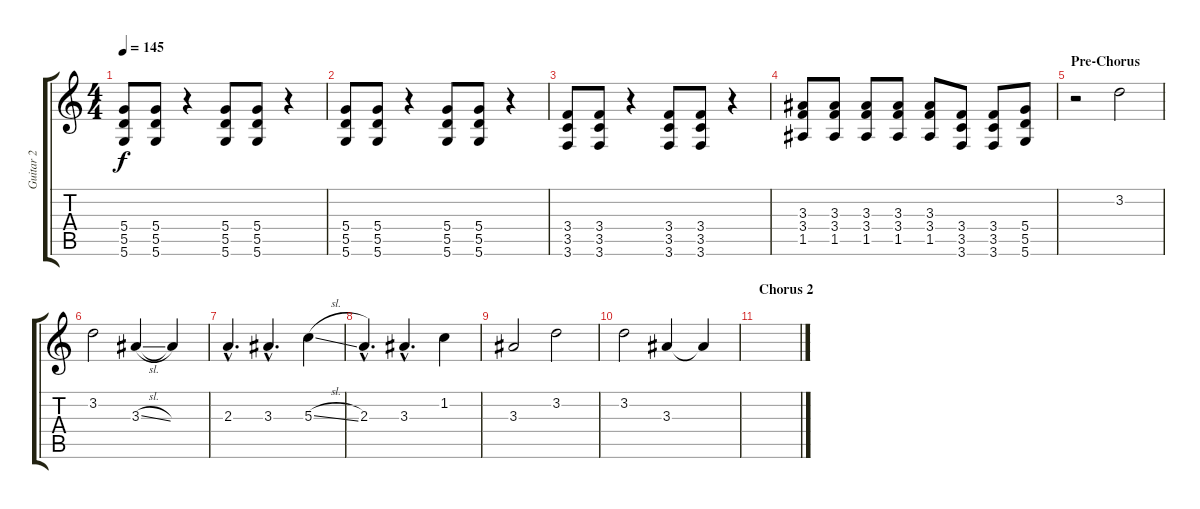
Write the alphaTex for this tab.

\track ("Guitar 2" "Guitar 2") {instrument distortionguitar}
\staff {score tabs}
\tuning (E4 B3 G3 D3 A2 D2) {hide}
\ts (4 4)
\tempo 145
\clef g2
\ks c
(5.4 5.5 5.6).8{dy f volume 8} (5.4 5.5 5.6).8 r.4 (5.4 5.5 5.6).8 (5.4 5.5 5.6).8 r.4 |
(5.4 5.5 5.6).8 (5.4 5.5 5.6).8 r.4 (5.4 5.5 5.6).8 (5.4 5.5 5.6).8 r.4 |
(3.4 3.5 3.6).8 (3.4 3.5 3.6).8 r.4 (3.4 3.5 3.6).8 (3.4 3.5 3.6).8 r.4 |
(3.3 3.4 1.5).8 (3.3 3.4 1.5).8 (3.3 3.4 1.5).8 (3.3 3.4 1.5).8 (3.3 3.4 1.5).8 (3.4 3.5 3.6).8 (3.4 3.5 3.6).8 (5.4 5.5 5.6).8 |
\section ("" "Pre-Chorus")
r.2{volume 13} 3.2.2 |
3.2.2 3.3{sl}.4 3.3{t}.4 |
2.3{hac}.4{d} 3.3{hac}.4{d} 5.3{sl}.4 |
2.3{hac}.4{d} 3.3{hac}.4{d} 1.2.4 |
3.3.2 3.2.2 |
3.2.2 3.3.4 3.3{t}.4 |
\section ("" "Chorus 2")
